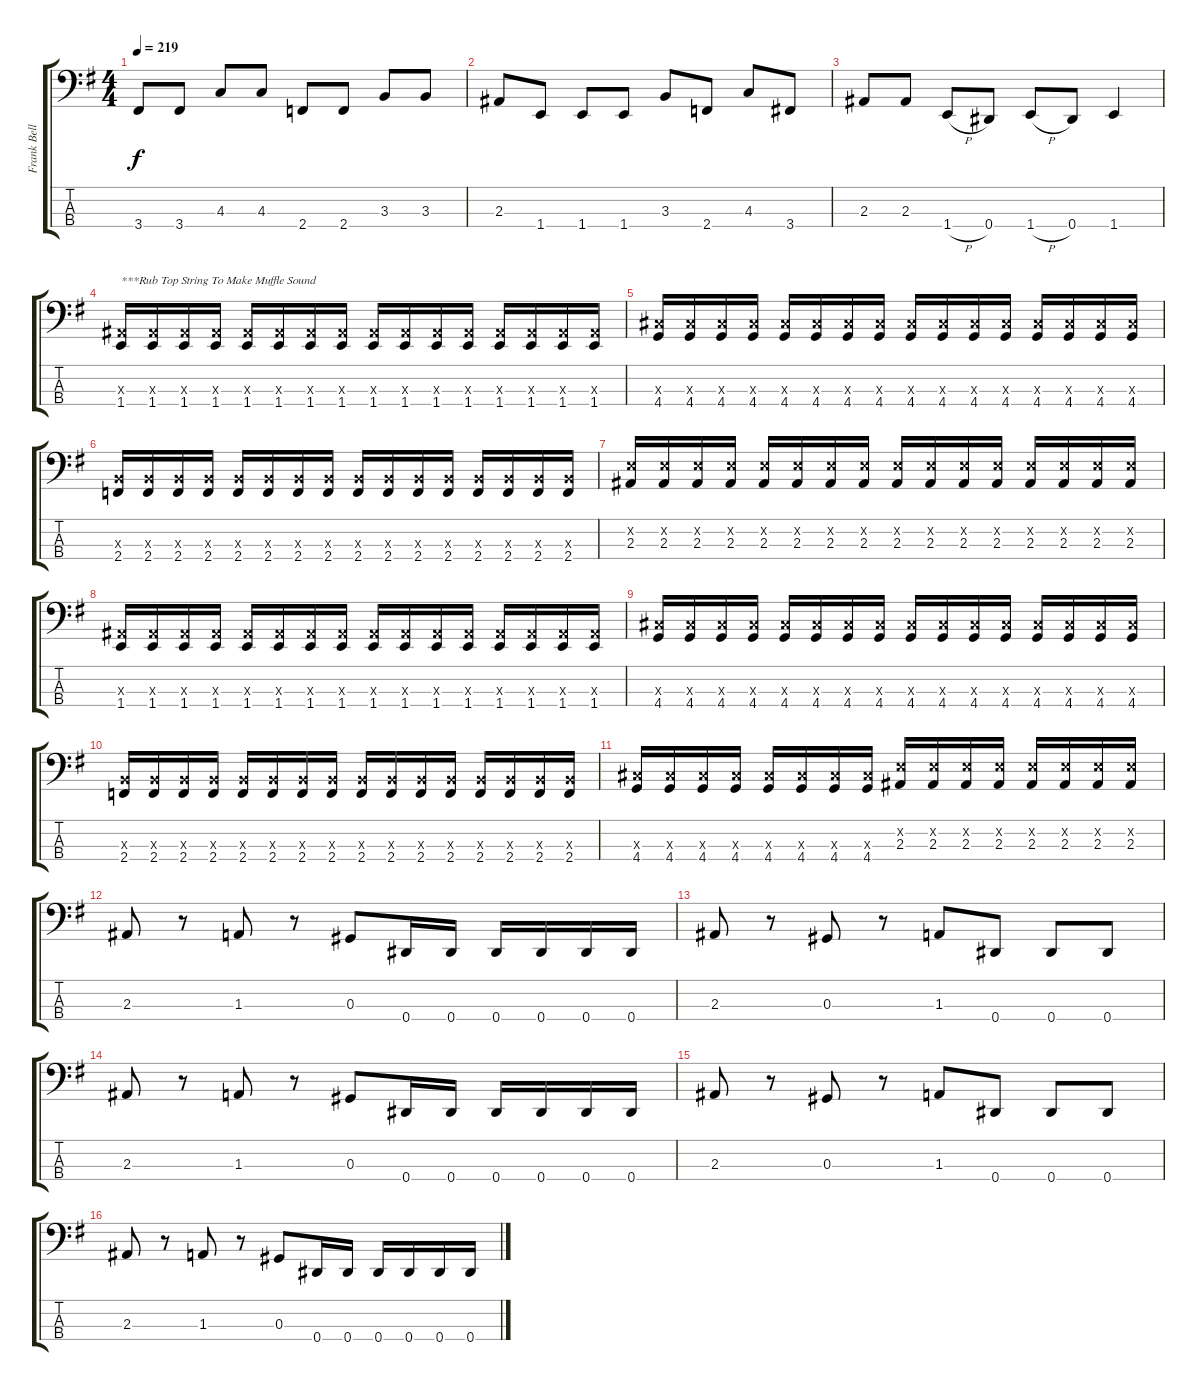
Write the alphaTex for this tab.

\track ("Frank Bello" "Frank Bell") {instrument electricbassfinger}
\staff {score tabs}
\tuning (Gb2 Db2 Ab1 Eb1) {hide}
\ts (4 4)
\tempo 219
\clef f4
\ks g
3.4.8{dy f} 3.4.8 4.3.8 4.3.8 2.4.8 2.4.8 3.3.8 3.3.8 |
2.3.8 1.4.8 1.4.8 1.4.8 3.3.8 2.4.8 4.3.8 3.4.8 |
2.3.8 2.3.8 1.4{h}.8 0.4.8 1.4{h}.8 0.4.8 1.4.4 |
(2.3{x} 1.4).16{txt "***Rub Top String To Make Muffle Sound"} (2.3{x} 1.4).16 (2.3{x} 1.4).16 (2.3{x} 1.4).16 (2.3{x} 1.4).16 (2.3{x} 1.4).16 (2.3{x} 1.4).16 (2.3{x} 1.4).16 (2.3{x} 1.4).16 (2.3{x} 1.4).16 (2.3{x} 1.4).16 (2.3{x} 1.4).16 (2.3{x} 1.4).16 (2.3{x} 1.4).16 (2.3{x} 1.4).16 (2.3{x} 1.4).16 |
(5.3{x} 4.4).16 (5.3{x} 4.4).16 (5.3{x} 4.4).16 (5.3{x} 4.4).16 (5.3{x} 4.4).16 (5.3{x} 4.4).16 (5.3{x} 4.4).16 (5.3{x} 4.4).16 (5.3{x} 4.4).16 (5.3{x} 4.4).16 (5.3{x} 4.4).16 (5.3{x} 4.4).16 (5.3{x} 4.4).16 (5.3{x} 4.4).16 (5.3{x} 4.4).16 (5.3{x} 4.4).16 |
(3.3{x} 2.4).16 (3.3{x} 2.4).16 (3.3{x} 2.4).16 (3.3{x} 2.4).16 (3.3{x} 2.4).16 (3.3{x} 2.4).16 (3.3{x} 2.4).16 (3.3{x} 2.4).16 (3.3{x} 2.4).16 (3.3{x} 2.4).16 (3.3{x} 2.4).16 (3.3{x} 2.4).16 (3.3{x} 2.4).16 (3.3{x} 2.4).16 (3.3{x} 2.4).16 (3.3{x} 2.4).16 |
(3.2{x} 2.3).16 (3.2{x} 2.3).16 (3.2{x} 2.3).16 (3.2{x} 2.3).16 (3.2{x} 2.3).16 (3.2{x} 2.3).16 (3.2{x} 2.3).16 (3.2{x} 2.3).16 (3.2{x} 2.3).16 (3.2{x} 2.3).16 (3.2{x} 2.3).16 (3.2{x} 2.3).16 (3.2{x} 2.3).16 (3.2{x} 2.3).16 (3.2{x} 2.3).16 (3.2{x} 2.3).16 |
(2.3{x} 1.4).16 (2.3{x} 1.4).16 (2.3{x} 1.4).16 (2.3{x} 1.4).16 (2.3{x} 1.4).16 (2.3{x} 1.4).16 (2.3{x} 1.4).16 (2.3{x} 1.4).16 (2.3{x} 1.4).16 (2.3{x} 1.4).16 (2.3{x} 1.4).16 (2.3{x} 1.4).16 (2.3{x} 1.4).16 (2.3{x} 1.4).16 (2.3{x} 1.4).16 (2.3{x} 1.4).16 |
(5.3{x} 4.4).16 (5.3{x} 4.4).16 (5.3{x} 4.4).16 (5.3{x} 4.4).16 (5.3{x} 4.4).16 (5.3{x} 4.4).16 (5.3{x} 4.4).16 (5.3{x} 4.4).16 (5.3{x} 4.4).16 (5.3{x} 4.4).16 (5.3{x} 4.4).16 (5.3{x} 4.4).16 (5.3{x} 4.4).16 (5.3{x} 4.4).16 (5.3{x} 4.4).16 (5.3{x} 4.4).16 |
(3.3{x} 2.4).16 (3.3{x} 2.4).16 (3.3{x} 2.4).16 (3.3{x} 2.4).16 (3.3{x} 2.4).16 (3.3{x} 2.4).16 (3.3{x} 2.4).16 (3.3{x} 2.4).16 (3.3{x} 2.4).16 (3.3{x} 2.4).16 (3.3{x} 2.4).16 (3.3{x} 2.4).16 (3.3{x} 2.4).16 (3.3{x} 2.4).16 (3.3{x} 2.4).16 (3.3{x} 2.4).16 |
(5.3{x} 4.4).16 (5.3{x} 4.4).16 (5.3{x} 4.4).16 (5.3{x} 4.4).16 (5.3{x} 4.4).16 (5.3{x} 4.4).16 (5.3{x} 4.4).16 (5.3{x} 4.4).16 (3.2{x} 2.3).16 (3.2{x} 2.3).16 (3.2{x} 2.3).16 (3.2{x} 2.3).16 (3.2{x} 2.3).16 (3.2{x} 2.3).16 (3.2{x} 2.3).16 (3.2{x} 2.3).16 |
2.3.8 r.8 1.3.8 r.8 0.3.8 0.4.16 0.4.16 0.4.16 0.4.16 0.4.16 0.4.16 |
2.3.8 r.8 0.3.8 r.8 1.3.8 0.4.8 0.4.8 0.4.8 |
2.3.8 r.8 1.3.8 r.8 0.3.8 0.4.16 0.4.16 0.4.16 0.4.16 0.4.16 0.4.16 |
2.3.8 r.8 0.3.8 r.8 1.3.8 0.4.8 0.4.8 0.4.8 |
2.3.8 r.8 1.3.8 r.8 0.3.8 0.4.16 0.4.16 0.4.16 0.4.16 0.4.16 0.4.16
